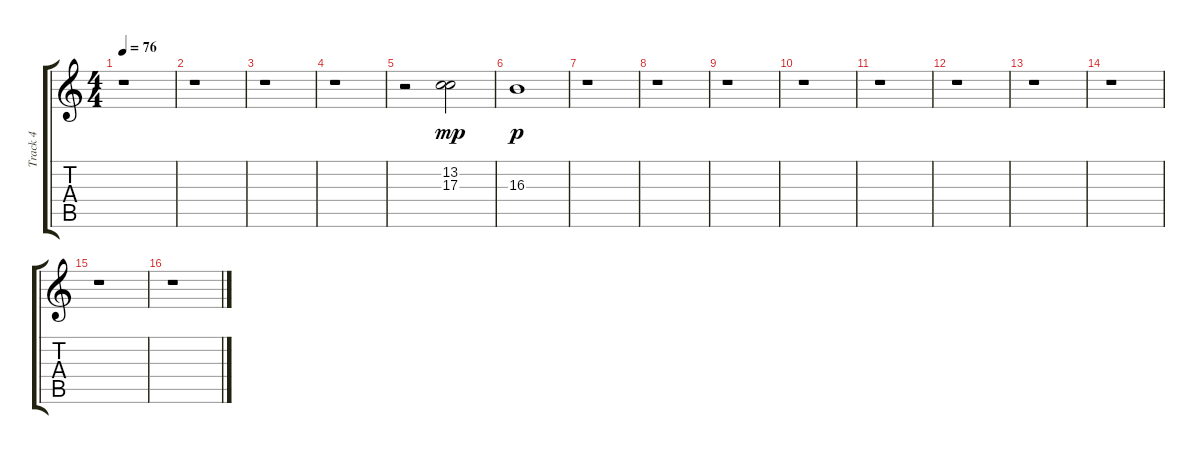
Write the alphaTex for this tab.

\track ("Track 4" "Track 4") {instrument stringensemble1}
\staff {score tabs}
\tuning (E4 B3 G3 D3 A2 E2) {hide}
\ts (4 4)
\tempo 76
\clef g2
\ks c
r.1{dy p} |
r.1 |
r.1 |
r.1 |
r.2 (13.2 17.3).2{dy mp} |
16.3.1{dy p} |
r.1 |
r.1 |
r.1 |
r.1 |
r.1 |
r.1 |
r.1 |
r.1 |
r.1 |
r.1
